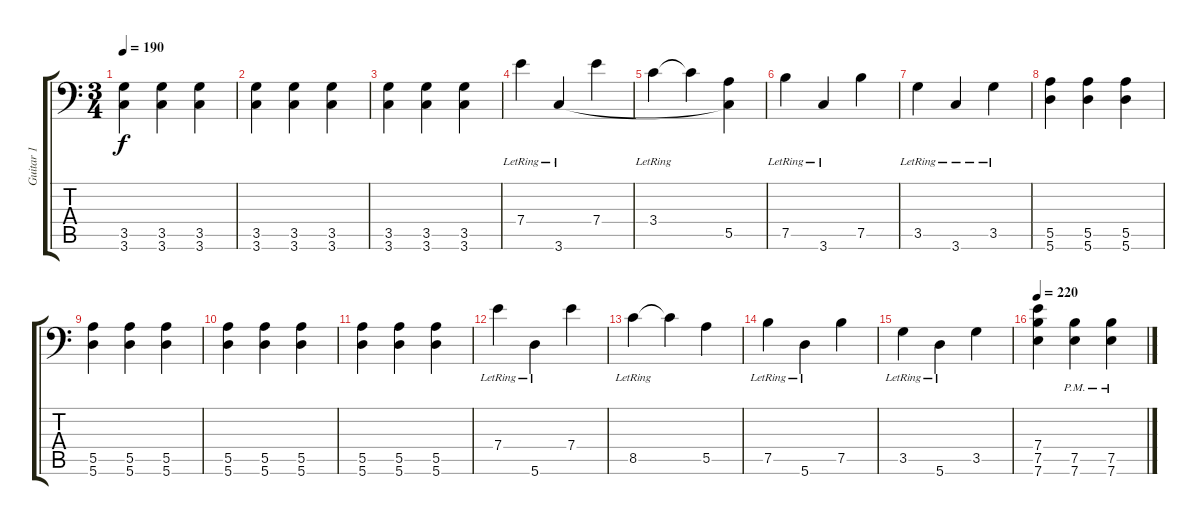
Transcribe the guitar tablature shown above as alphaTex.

\track ("Guitar 1" "Guitar 1") {instrument electricguitarjazz}
\staff {score tabs}
\tuning (B3 Gb3 D3 A2 E2 A1) {hide}
\ts (3 4)
\tempo 190
\clef f4
\ks c
(3.5 3.6).4{dy f} (3.5 3.6).4 (3.5 3.6).4 |
(3.5 3.6).4 (3.5 3.6).4 (3.5 3.6).4 |
(3.5 3.6).4 (3.5 3.6).4 (3.5 3.6).4 |
7.4{lr}.4 3.6{lr}.4 7.4.4 |
3.4{lr}.4 3.4{t}.4 (5.5 3.6{t}).4 |
7.5{lr}.4 3.6{lr}.4 7.5.4 |
3.5{lr}.4 3.6{lr}.4 3.5{lr}.4 |
(5.5 5.6).4 (5.5 5.6).4 (5.5 5.6).4 |
(5.5 5.6).4 (5.5 5.6).4 (5.5 5.6).4 |
(5.5 5.6).4 (5.5 5.6).4 (5.5 5.6).4 |
(5.5 5.6).4 (5.5 5.6).4 (5.5 5.6).4 |
7.4{lr}.4 5.6{lr}.4 7.4.4 |
8.5{lr}.4 8.5{t}.4 5.5.4 |
7.5{lr}.4 5.6{lr}.4 7.5.4 |
3.5{lr}.4 5.6{lr}.4 3.5.4 |
\tempo 220
(7.4 7.5 7.6).4 (7.5{pm} 7.6{pm}).4 (7.5{pm} 7.6{pm}).4
